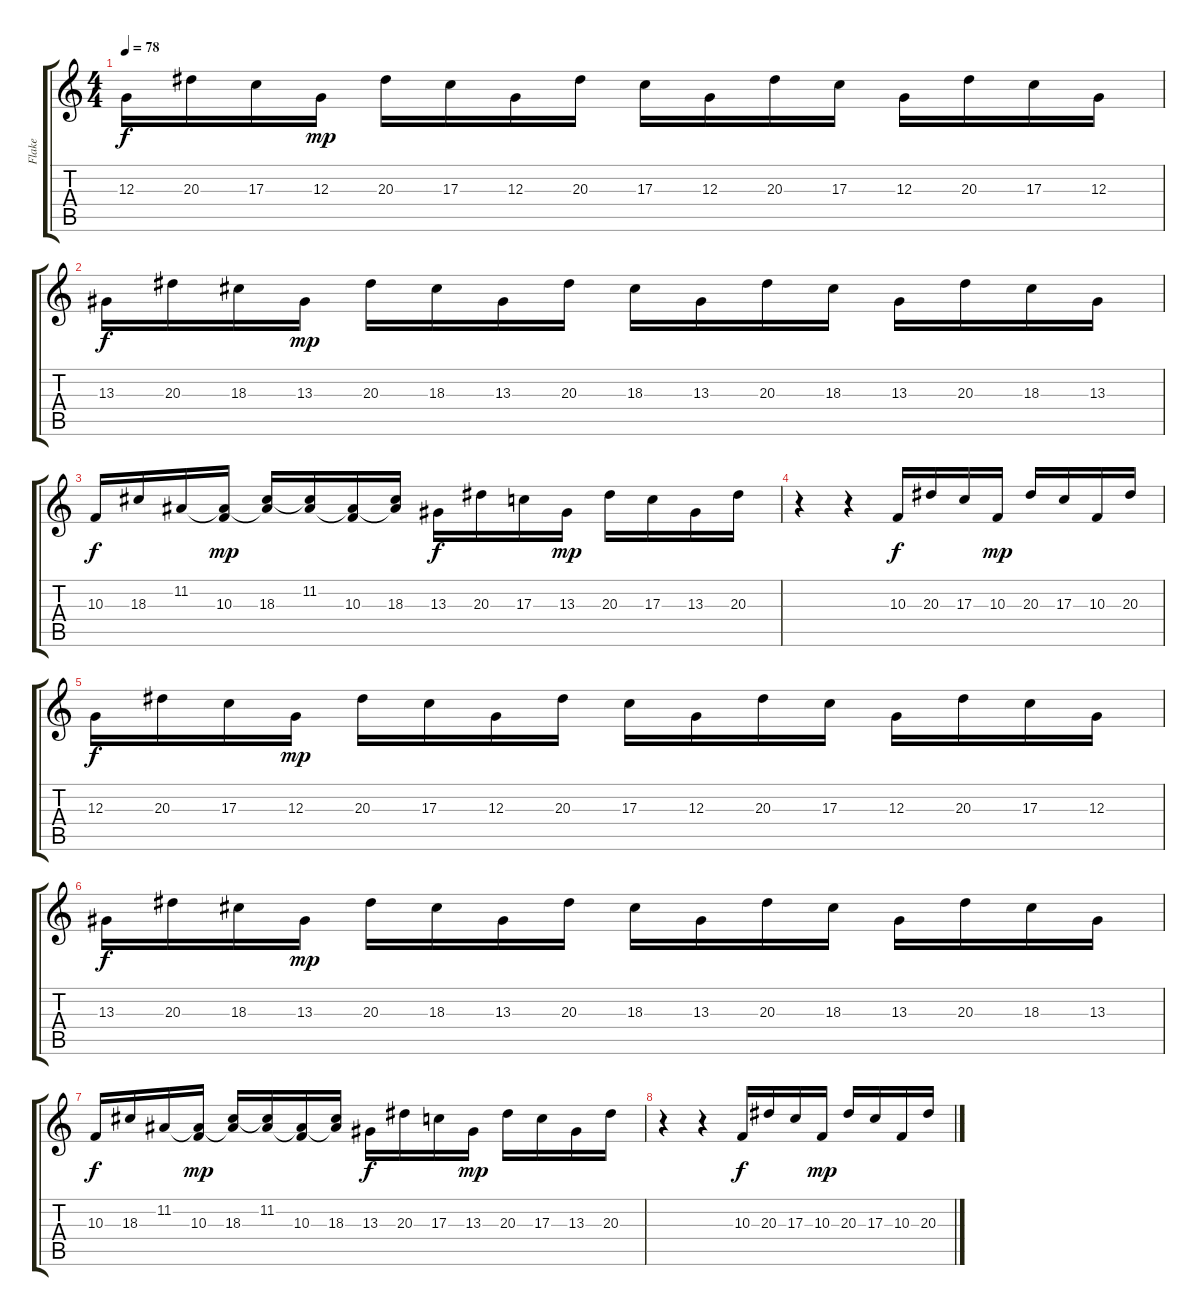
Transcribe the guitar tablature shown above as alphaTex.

\track ("Flake" "Flake") {instrument electricgrandpiano}
\staff {score tabs}
\tuning (E4 B3 G3 D3 A2 E2) {hide}
\ts (4 4)
\tempo 78
\clef g2
\ks c
12.3.16{dy f} 20.3.16 17.3.16 12.3.16{dy mp} 20.3.16 17.3.16 12.3.16 20.3.16 17.3.16 12.3.16 20.3.16 17.3.16 12.3.16 20.3.16 17.3.16 12.3.16 |
13.3.16{dy f} 20.3.16 18.3.16 13.3.16{dy mp} 20.3.16 18.3.16 13.3.16 20.3.16 18.3.16 13.3.16 20.3.16 18.3.16 13.3.16 20.3.16 18.3.16 13.3.16 |
10.3.16{dy f} 18.3.16 11.2.16 (11.2{t} 10.3).16{dy mp} (11.2{t} 18.3).16 (11.2 18.3{t}).16 (11.2{t} 10.3).16 (11.2{t} 18.3).16 13.3.16{dy f} 20.3.16 17.3.16 13.3.16{dy mp} 20.3.16 17.3.16 13.3.16 20.3.16 |
r.4 r.4 10.3.16{dy f} 20.3.16 17.3.16 10.3.16{dy mp} 20.3.16 17.3.16 10.3.16 20.3.16 |
12.3.16{dy f} 20.3.16 17.3.16 12.3.16{dy mp} 20.3.16 17.3.16 12.3.16 20.3.16 17.3.16 12.3.16 20.3.16 17.3.16 12.3.16 20.3.16 17.3.16 12.3.16 |
13.3.16{dy f} 20.3.16 18.3.16 13.3.16{dy mp} 20.3.16 18.3.16 13.3.16 20.3.16 18.3.16 13.3.16 20.3.16 18.3.16 13.3.16 20.3.16 18.3.16 13.3.16 |
10.3.16{dy f} 18.3.16 11.2.16 (11.2{t} 10.3).16{dy mp} (11.2{t} 18.3).16 (11.2 18.3{t}).16 (11.2{t} 10.3).16 (11.2{t} 18.3).16 13.3.16{dy f} 20.3.16 17.3.16 13.3.16{dy mp} 20.3.16 17.3.16 13.3.16 20.3.16 |
r.4 r.4 10.3.16{dy f} 20.3.16 17.3.16 10.3.16{dy mp} 20.3.16 17.3.16 10.3.16 20.3.16
